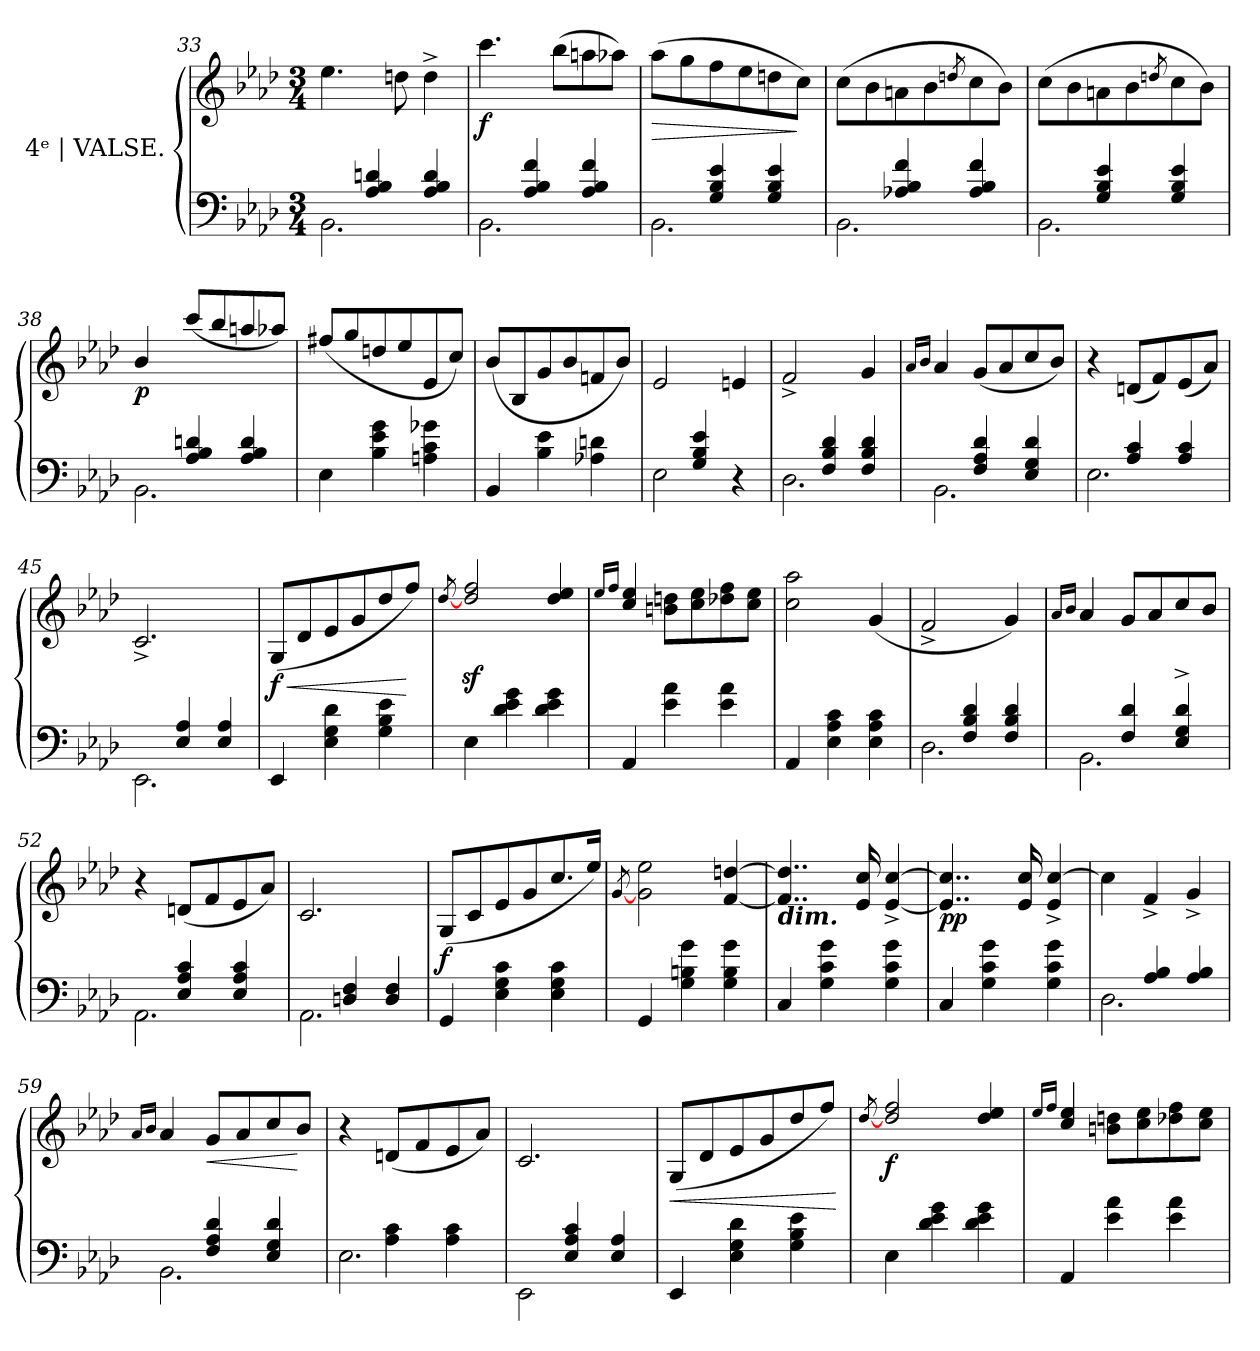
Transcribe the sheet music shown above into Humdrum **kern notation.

**kern	**kern	**dynam
*part1	*part1	*part1
*staff2	*staff1	*staff1/2
*I"4ᵉ | VALSE.	*	*
*clefF4	*clefG2	*
*k[b-e-a-d-]	*k[b-e-a-d-]	*
*M3/4	*M3/4	*
=33	=33	=33
*^	*	*
4ryy	2.BB-\	4.ee-\	.
4A-/ 4B-/ 4dn/	.	.	.
.	.	8ddn\	.
4A-/ 4B-/ 4d/	.	4dd^\	.
=34	=34	=34	=34
!	!	!	!LO:DY:b
4ryy	2.BB-\	4.ccc\	f
4A-/ 4B-/ 4f/	.	.	.
.	.	(>8bb-\L	.
4A-/ 4B-/ 4f/	.	8aan\	.
.	.	8aa-X\J)	.
=35	=35	=35	=35
!	!	!	!LO:HP:b
4ryy	2.BB-\	(>8aa-\L	>
.	.	8gg\	.
4G/ 4B-/ 4e-/	.	8ff\	.
.	.	8ee-\	.
4G/ 4B-/ 4e-/	.	8ddn\	.
.	.	8cc\J)	]
=36	=36	=36	=36
4ryy	2.BB-\	(>8cc\L	.
.	.	8b-\	.
4A-X/ 4B-/ 4f/	.	8an\	.
.	.	8b-\	.
.	.	8qddn/	.
4A-/ 4B-/ 4f/	.	8cc\	.
.	.	8b-\J)	.
=37	=37	=37	=37
4ryy	2.BB-\	(>8cc\L	.
.	.	8b-\	.
4G/ 4B-/ 4e-/	.	8an\	.
.	.	8b-\	.
.	.	8qddn/	.
4G/ 4B-/ 4e-/	.	8cc\	.
.	.	8b-\J)	.
!!LO:LB:g=z
=38	=38	=38	=38
*	*	*^	*
!	!	!	!	!LO:DY:b
4ryy	2.BB-\	4b-/	8ryy	p
.	.	.	8ryy	.
4A-/ 4B-/ 4dn/	.	(>8ccc/L	4ryy	.
.	.	8bb-/	.	.
4A-/ 4B-/ 4d/	.	8aan/	4ryy	.
.	.	8aa-X/J)	.	.
*v	*v	*	*	*
*	*v	*v	*
=39	=39	=39
4E-\	(<8ff#X/L	.
.	8gg/	.
4B-\ 4e-\ 4g\	8ddn/	.
.	8ee-/	.
4An\ 4c\ 4g-X\	8e-/	.
.	8cc/J)	.
=40	=40	=40
4BB-/	(<8b-/L	.
.	8B-/	.
4B-\ 4e-\	8g/	.
.	8b-/	.
4A-X\ 4dn\	8fn/	.
.	8b-/J)	.
=41	=41	=41
*^	*	*
4ryy	2E-\	2e-/	.
4G/ 4B-/ 4e-/	.	.	.
4ryy	4r	4en/	.
=42	=42	=42	=42
4ryy	2.D-\	2f^/	.
4F/ 4B-/ 4d-/	.	.	.
4F/ 4B-/ 4d-/	.	4g/	.
=43	=43	=43	=43
.	.	16qa-/LL	.
.	.	16qb-/JJ	.
4ryy	2.BB-\	4a-/	.
4F/ 4A-/ 4d-/	.	(<8g/L	.
.	.	8a-/	.
4E-/ 4G/ 4d-/	.	8cc/	.
.	.	8b-/J)	.
=44	=44	=44	=44
4ryy	2.E-\	4r	.
4A-/ 4c/	.	(<8dn/L	.
.	.	8f/)	.
4A-/ 4c/	.	(<8e-/	.
.	.	8a-/J)	.
!!LO:LB:g=z
=45	=45	=45	=45
4ryy	2.EE-\	2.c^/	.
4E-/ 4A-/	.	.	.
4E-/ 4A-/	.	.	.
*v	*v	*	*
=46	=46	=46
!	!	!LO:HP:b
!	!	!LO:DY:n=1:b
4EE-/	(>8G/L	< f
.	8d-/	.
4E-\ 4G\ 4d-\	8e-/	.
.	8g/	.
4G\ 4B-\ 4e-\	8dd-/	.
.	8ff/J)	[
=47	=47	=47
.	[8qdd-/	.
4E-\	2dd-/z< 2ff/z<	.
4d-\ 4e-\ 4g\	.	.
4d-\ 4e-\ 4g\	4dd-/ 4ee-/	.
=48	=48	=48
.	16qee-/LL	.
.	16qff/JJ	.
4AA-/	4cc/ 4ee-/	.
4e-\ 4a-\	8bn\ 8ddn\L	.
.	8cc\ 8ee-\	.
4e-\ 4a-\	8dd-X\ 8ff\	.
.	8cc\ 8ee-\J	.
=49	=49	=49
4AA-/	2cc\ 2aa-\	.
4E-\ 4A-\ 4c\	.	.
4E-\ 4A-\ 4c\	(<4g/	.
=50	=50	=50
*^	*	*
4ryy	2.D-\	2f^/	.
4F/ 4B-/ 4d-/	.	.	.
4F/ 4B-/ 4d-/	.	4g/)	.
=51	=51	=51	=51
.	.	16qa-/LL	.
.	.	16qb-/JJ	.
4ryy	2.BB-\	4a-/	.
4F/ 4d-/	.	8g/L	.
.	.	8a-/	.
4E-/^ 4G/^ 4d-/^	.	8cc/	.
.	.	8b-/J	.
!!LO:LB:g=z
=52	=52	=52	=52
4ryy	2.AA-\	4r	.
4E-/ 4A-/ 4c/	.	(<8dn/L	.
.	.	8f/	.
4E-/ 4A-/ 4c/	.	8e-/	.
.	.	8a-/J)	.
=53	=53	=53	=53
4ryy	2.AA-\	2.c/	.
4Dn/ 4F/	.	.	.
4D/ 4F/	.	.	.
*v	*v	*	*
=54	=54	=54
!	!	!LO:DY:b
4GG/	(>8G/L	f
.	8c/	.
4E-\ 4G\ 4c\	8e-/	.
.	8g/	.
4E-\ 4G\ 4c\	8.cc/	.
.	16ee-/Jk)	.
=55	=55	=55
.	[8qg/	.
4GG/	2g\ 2ee-\	.
4G\ 4Bn\ 4g\	.	.
4G\ 4B\ 4g\	[4f/ [4ddn/	.
=56	=56	=56
!	!LO:TX:b:Bi:t=dim.	!
4C/	4..f/] 4..dd/]	.
4G\ 4c\ 4g\	.	.
.	16e-/ 16cc/	.
4G\ 4c\ 4g\	[4e-/^ [4cc/^	.
=57	=57	=57
!	!	!LO:DY:b
4C/	4..e-/] 4..cc/]	pp
4G\ 4c\ 4g\	.	.
.	16e-/ 16cc/	.
4G\ 4c\ 4g\	4e-/^ [4cc/^	.
=58	=58	=58
*^	*	*
4ryy	2.D-\	4cc\]	.
4A-/ 4B-/	.	4f^/	.
4A-/ 4B-/	.	4g^/	.
=59	=59	=59	=59
.	.	16qa-/LL	.
.	.	16qb-/JJ	.
4ryy	2.BB-\	4a-/	.
!	!	!	!LO:HP:b
4F/ 4A-/ 4d-/	.	8g/L	<
.	.	8a-/	.
4E-/ 4G/ 4d-/	.	8cc/	.
.	.	8b-/J	[
!!LO:LB:g=z
=60	=60	=60	=60
4ryy	2.E-\	4r	.
4A-\ 4c\	.	(<8dn/L	.
.	.	8f/	.
4A-\ 4c\	.	8e-/	.
.	.	8a-/J)	.
=61	=61	=61	=61
4ryy	2EE-\	2.c/	.
4E-/ 4A-/ 4c/	.	.	.
4E-/ 4A-/	4ryy	.	.
=62	=62	=62	=62
!	!	!	!LO:HP:b
*v	*v	*	*
4EE-/	(>8G/L	<
.	8d-/	.
4E-\ 4G\ 4d-\	8e-/	.
.	8g/	.
4G\ 4B-\ 4e-\	8dd-/	.
.	8ff/J)	.
.	.	[
=63	=63	=63
.	[8qdd-/	.
!	!	!LO:DY:b
4E-\	2dd-/ 2ff/	f
4d-\ 4e-\ 4g\	.	.
4d-\ 4e-\ 4g\	4dd-/ 4ee-/	.
=64	=64	=64
.	16qee-/LL	.
.	16qff/JJ	.
4AA-/	4cc/ 4ee-/	.
4e-\ 4a-\	8bn\ 8ddn\L	.
.	8cc\ 8ee-\	.
4e-\ 4a-\	8dd-X\ 8ff\	.
.	8cc\ 8ee-\J	.
=	=	=
*-	*-	*-
